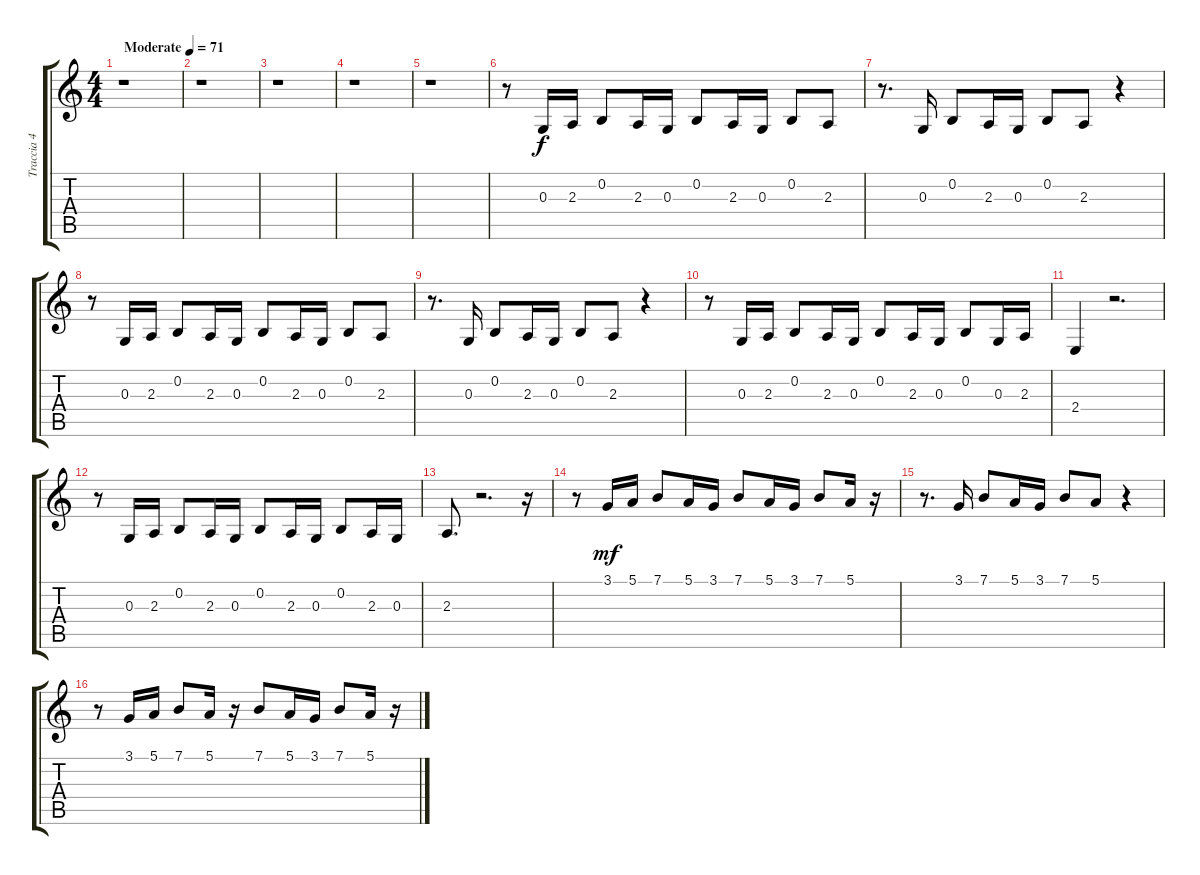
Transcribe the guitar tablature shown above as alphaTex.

\track ("Traccia 4" "Traccia 4") {instrument vibraphone}
\staff {score tabs}
\tuning (E4 B3 G3 D3 A2 E2) {hide}
\ts (4 4)
\tempo (71 "Moderate")
\clef g2
\ks c
r.1{dy f instrument vibraphone} |
r.1 |
r.1 |
r.1 |
r.1 |
r.8 0.3.16 2.3.16 0.2.8 2.3.16 0.3.16 0.2.8 2.3.16 0.3.16 0.2.8 2.3.8 |
r.8{d} 0.3.16 0.2.8 2.3.16 0.3.16 0.2.8 2.3.8 r.4 |
r.8 0.3.16 2.3.16 0.2.8 2.3.16 0.3.16 0.2.8 2.3.16 0.3.16 0.2.8 2.3.8 |
r.8{d} 0.3.16 0.2.8 2.3.16 0.3.16 0.2.8 2.3.8 r.4 |
r.8 0.3.16 2.3.16 0.2.8 2.3.16 0.3.16 0.2.8 2.3.16 0.3.16 0.2.8 0.3.16 2.3.16 |
2.4.4 r.2{d} |
r.8 0.3.16 2.3.16 0.2.8 2.3.16 0.3.16 0.2.8 2.3.16 0.3.16 0.2.8 2.3.16 0.3.16 |
2.3.8{d} r.2{d} r.16 |
r.8 3.1.16{dy mf} 5.1.16 7.1.8 5.1.16 3.1.16 7.1.8 5.1.16 3.1.16 7.1.8 5.1.16 r.16 |
r.8{d} 3.1.16 7.1.8 5.1.16 3.1.16 7.1.8 5.1.8 r.4 |
r.8 3.1.16 5.1.16 7.1.8 5.1.16 r.16 7.1.8 5.1.16 3.1.16 7.1.8 5.1.16 r.16
